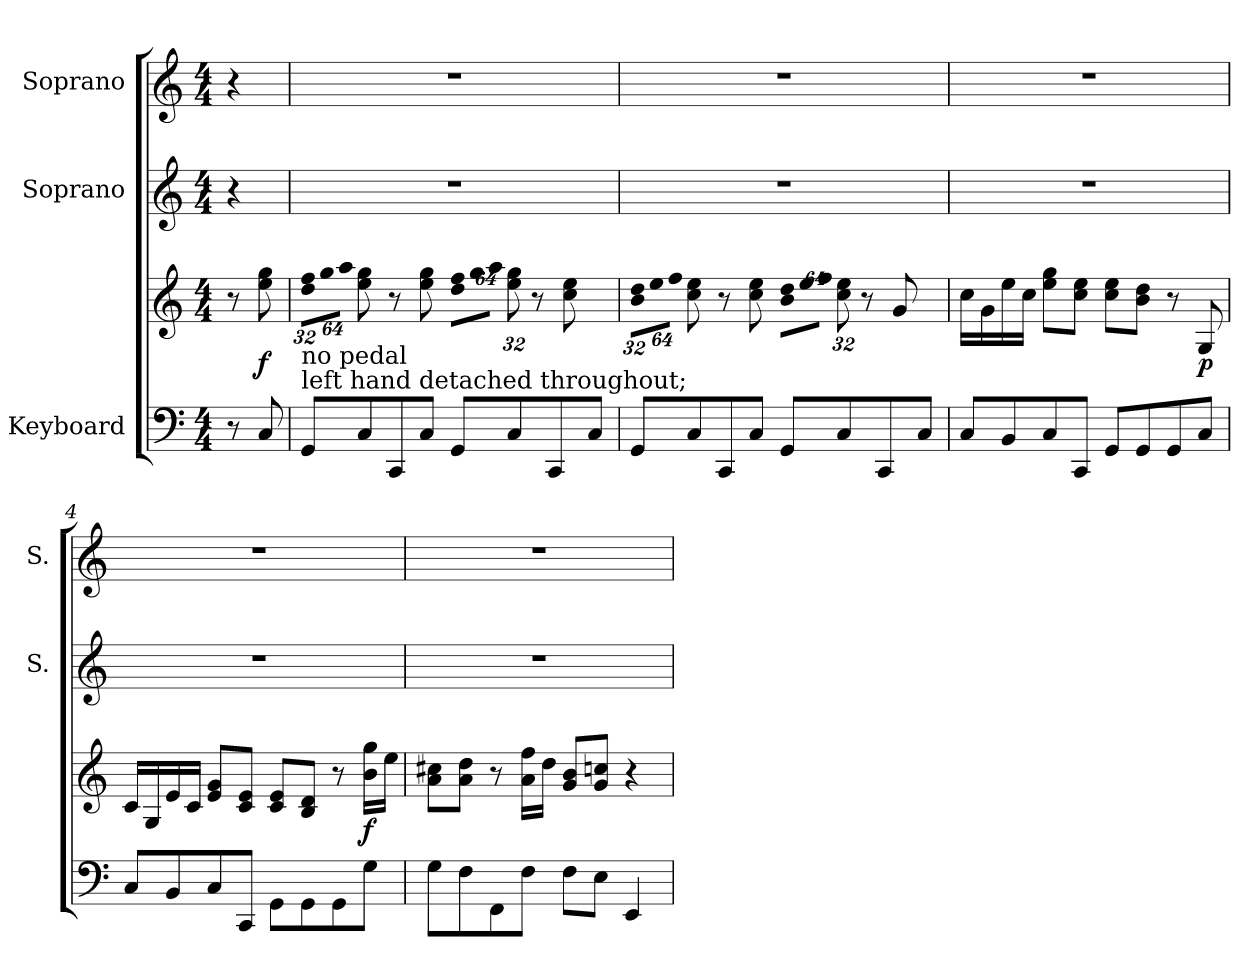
**kern	**kern	**dynam	**kern	**kern
*part3	*part3	*part3	*part2	*part1
*staff4	*staff3	*staff3/4	*staff2	*staff1
*I"Keyboard	*	*	*I"Soprano	*I"Soprano
*	*	*	*I'S.	*I'S.
!!LO:PB:g=z
*clefF4	*clefG2	*	*clefG2	*clefG2
*k[]	*k[]	*	*k[]	*k[]
*C:	*C:	*	*C:	*C:
*M4/4	*M4/4	*	*M4/4	*M4/4
*MM120	*MM120	*	*MM120	*MM120
=	=	=	=	=
8r	8r	.	4r	4r
8Ci/	8eei\ 8ggi	f	.	.
=1	=1	=1	=1	=1
*	*Xbrackettup	*	*	*
!LO:TX:a:t=left hand detached throughout;	!	!	!	!
!LO:TX:t=no pedal	!	!	!	!
!	!LO:N:vis=16	!	!	!
8GGi/L	512%21ddi\ 512%21ffiLL	.	1r	1r
!	!LO:N:vis=16	!	!	!
.	1024%43ggi\	.	.	.
!	!LO:N:vis=16	!	!	!
.	1024%43aai\JJ	.	.	.
8Ci/	8eei\ 8ggi	.	.	.
8CCi/	8r	.	.	.
8Ci/J	8eei\ 8ggi	.	.	.
!	!LO:N:vis=16	!	!	!
8GGi/L	512%21ddi\ 512%21ffiLL	.	.	.
!	!LO:N:vis=16	!	!	!
.	1024%43ggi\	.	.	.
!	!LO:N:vis=16	!	!	!
.	1024%43aai\JJ	.	.	.
8Ci/	8eei\ 8ggi	.	.	.
8CCi/	8r	.	.	.
8Ci/J	8cci\ 8eei	.	.	.
=2	=2	=2	=2	=2
!	!LO:N:vis=16	!	!	!
8GGi/L	512%21bi\ 512%21ddiLL	.	1r	1r
!	!LO:N:vis=16	!	!	!
.	1024%43eei\	.	.	.
!	!LO:N:vis=16	!	!	!
.	1024%43ffi\JJ	.	.	.
8Ci/	8cci\ 8eei	.	.	.
8CCi/	8r	.	.	.
8Ci/J	8cci\ 8eei	.	.	.
!	!LO:N:vis=16	!	!	!
8GGi/L	512%21bi\ 512%21ddiLL	.	.	.
!	!LO:N:vis=16	!	!	!
.	1024%43eei\	.	.	.
!	!LO:N:vis=16	!	!	!
.	1024%43ffi\JJ	.	.	.
8Ci/	8cci\ 8eei	.	.	.
8CCi/	8r	.	.	.
8Ci/J	8gi/	.	.	.
=3	=3	=3	=3	=3
8Ci/L	16cci\LL	.	1r	1r
.	16gi\	.	.	.
8BBi/	16eei\	.	.	.
.	16cci\JJ	.	.	.
8Ci/	8eei\ 8ggiL	.	.	.
8CCi/J	8cci\ 8eeiJ	.	.	.
8GGi/L	8cci\ 8eeiL	.	.	.
8GGi/	8bi\ 8ddiJ	.	.	.
8GGi/	8r	.	.	.
8Ci/J	8Gi/	p	.	.
!!LO:LB:g=z
=4	=4	=4	=4	=4
8Ci/L	16ci/LL	.	1r	1r
.	16Gi/	.	.	.
8BBi/	16ei/	.	.	.
.	16ci/JJ	.	.	.
8Ci/	8ei/ 8giL	.	.	.
8CCi/J	8ci/ 8eiJ	.	.	.
8GGi\L	8ci/ 8eiL	.	.	.
8GGi\	8Bi/ 8diJ	.	.	.
8GGi\	8r	.	.	.
8Gi\J	16bi\ 16ggiLL	f	.	.
.	16eei\JJ	.	.	.
=5	=5	=5	=5	=5
8Gi\L	8ai\ 8cc#XiL	.	1r	1r
8Fi\	8ai\ 8ddiJ	.	.	.
8FFi\	8r	.	.	.
8Fi\J	16ai\ 16ffiLL	.	.	.
.	16ddi\JJ	.	.	.
8Fi\L	8gi/ 8biL	.	.	.
8Ei\J	8gi/ 8ccniJ	.	.	.
4EEi/	4r	.	.	.
=	=	=	=	=
*-	*-	*-	*-	*-
